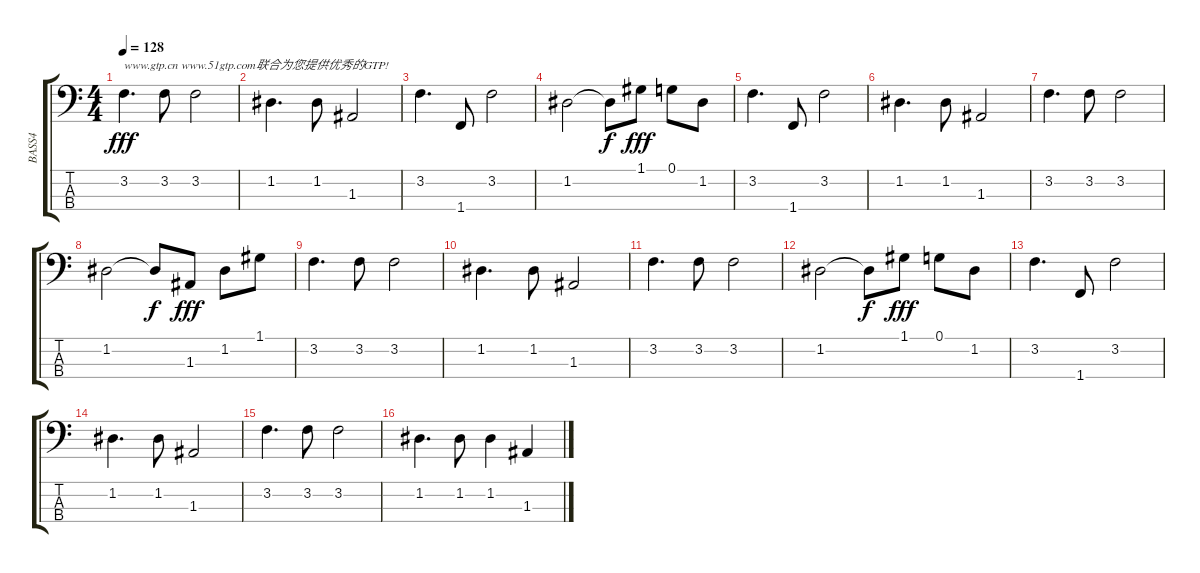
\track ("BASS4" "BASS4") {instrument electricbassfinger}
\staff {score tabs}
\tuning (G2 D2 A1 E1) {hide}
\ts (4 4)
\tempo 128
\clef f4
\ks c
3.2.4{d txt "www.gtp.cn www.51gtp.com联合为您提供优秀的GTP!" dy fff} 3.2.8 3.2.2 |
1.2.4{d} 1.2.8 1.3.2 |
3.2.4{d} 1.4.8 3.2.2 |
1.2.2 1.2{t}.8{dy f} 1.1.8{dy fff} 0.1.8 1.2.8 |
3.2.4{d} 1.4.8 3.2.2 |
1.2.4{d} 1.2.8 1.3.2 |
3.2.4{d} 3.2.8 3.2.2 |
1.2.2 1.2{t}.8{dy f} 1.3.8{dy fff} 1.2.8 1.1.8 |
3.2.4{d} 3.2.8 3.2.2 |
1.2.4{d} 1.2.8 1.3.2 |
3.2.4{d} 3.2.8 3.2.2 |
1.2.2 1.2{t}.8{dy f} 1.1.8{dy fff} 0.1.8 1.2.8 |
3.2.4{d} 1.4.8 3.2.2 |
1.2.4{d} 1.2.8 1.3.2 |
3.2.4{d} 3.2.8 3.2.2 |
1.2.4{d} 1.2.8 1.2.4 1.3.4
